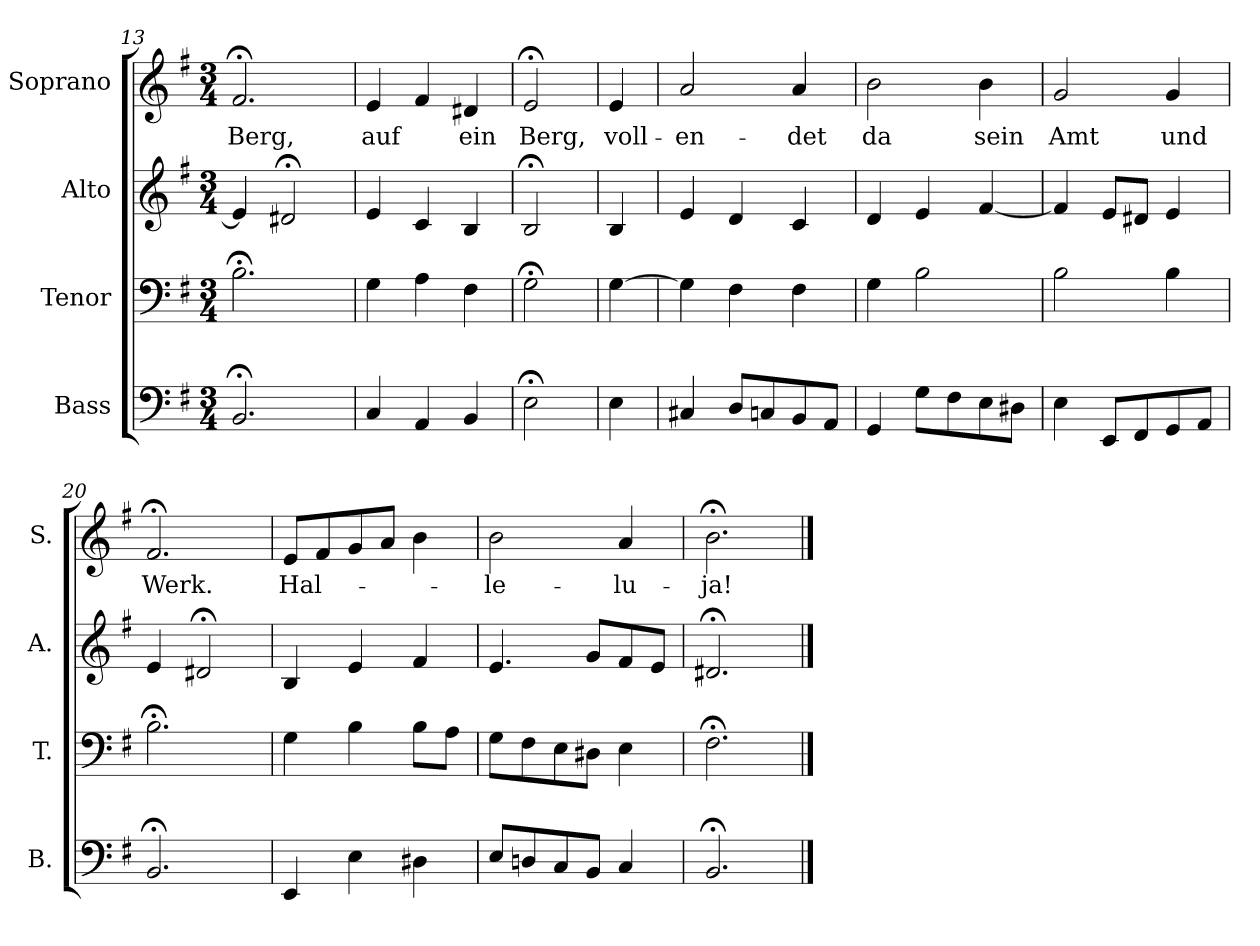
**kern	**kern	**kern	**kern	**text
*part4	*part3	*part2	*part1	*part1
*staff4	*staff3	*staff2	*staff1	*staff1
*I"Bass	*I"Tenor	*I"Alto	*I"Soprano	*
*I'B.	*I'T.	*I'A.	*I'S.	*
*clefF4	*clefF4	*clefG2	*clefG2	*
*k[f#]	*k[f#]	*k[f#]	*k[f#]	*
*G:	*G:	*G:	*e:	*
*M3/4	*M3/4	*M3/4	*M3/4	*
=13	=13	=13	=13	=13
!	!	!	!	!LO:LY:b
2.BB;</	2.B;<\	4e/]	2.f#;</	Berg,
.	.	2d#X;</	.	.
=14	=14	=14	=14	=14
!	!	!	!	!LO:LY:b
4C/	4G\	4e/	4e/	auf
4AA/	4A\	4c/	4f#/	.
!	!	!	!	!LO:LY:b
4BB/	4F#\	4B/	4d#X/	ein
=15	=15	=15	=15	=15
!	!	!	!	!LO:LY:b
2E;<\	2G;<\	2B;</	2e;</	Berg,
!!LO:PB:g=z
=16	=16	=16	=16	=16
!	!	!	!	!LO:LY:b
4E\	[4G\	4B/	4e/	voll-
=17	=17	=17	=17	=17
!	!	!	!	!LO:LY:b
4C#X/	4G\]	4e/	2a/	-en-
8D/L	4F#\	4d/	.	.
8Cn/	.	.	.	.
!	!	!	!	!LO:LY:b
8BB/	4F#\	4c/	4a/	-det
8AA/J	.	.	.	.
=18	=18	=18	=18	=18
!	!	!	!	!LO:LY:b
4GG/	4G\	4d/	2b\	da
8G\L	2B\	4e/	.	.
8F#\	.	.	.	.
!	!	!	!	!LO:LY:b
8E\	.	[4f#/	4b\	sein
8D#X\J	.	.	.	.
=19	=19	=19	=19	=19
!	!	!	!	!LO:LY:b
4E\	2B\	4f#/]	2g/	Amt
8EE/L	.	8e/L	.	.
8FF#/	.	8d#X/J	.	.
!	!	!	!	!LO:LY:b
8GG/	4B\	4e/	4g/	und
8AA/J	.	.	.	.
=20	=20	=20	=20	=20
!	!	!	!	!LO:LY:b
2.BB;</	2.B;<\	4e/	2.f#;</	Werk.
.	.	2d#X;</	.	.
=21	=21	=21	=21	=21
!	!	!	!	!LO:LY:b
4EE/	4G\	4B/	8e/L	Hal-
.	.	.	8f#/	.
4E\	4B\	4e/	8g/	.
.	.	.	8a/J	.
4D#X\	8B\L	4f#/	4b\	.
.	8A\J	.	.	.
=22	=22	=22	=22	=22
!	!	!	!	!LO:LY:b
8E/L	8G\L	4.e/	2b\	-le-
8Dn/	8F#\	.	.	.
8C/	8E\	.	.	.
8BB/J	8D#X\J	8g/L	.	.
!	!	!	!	!LO:LY:b
4C/	4E\	8f#/	4a/	-lu-
.	.	8e/J	.	.
=23	=23	=23	=23	=23
!	!	!	!	!LO:LY:b
2.BB;</	2.F#;<\	2.d#X;</	2.b;<\	-ja!
==	==	==	==	==
*-	*-	*-	*-	*-
